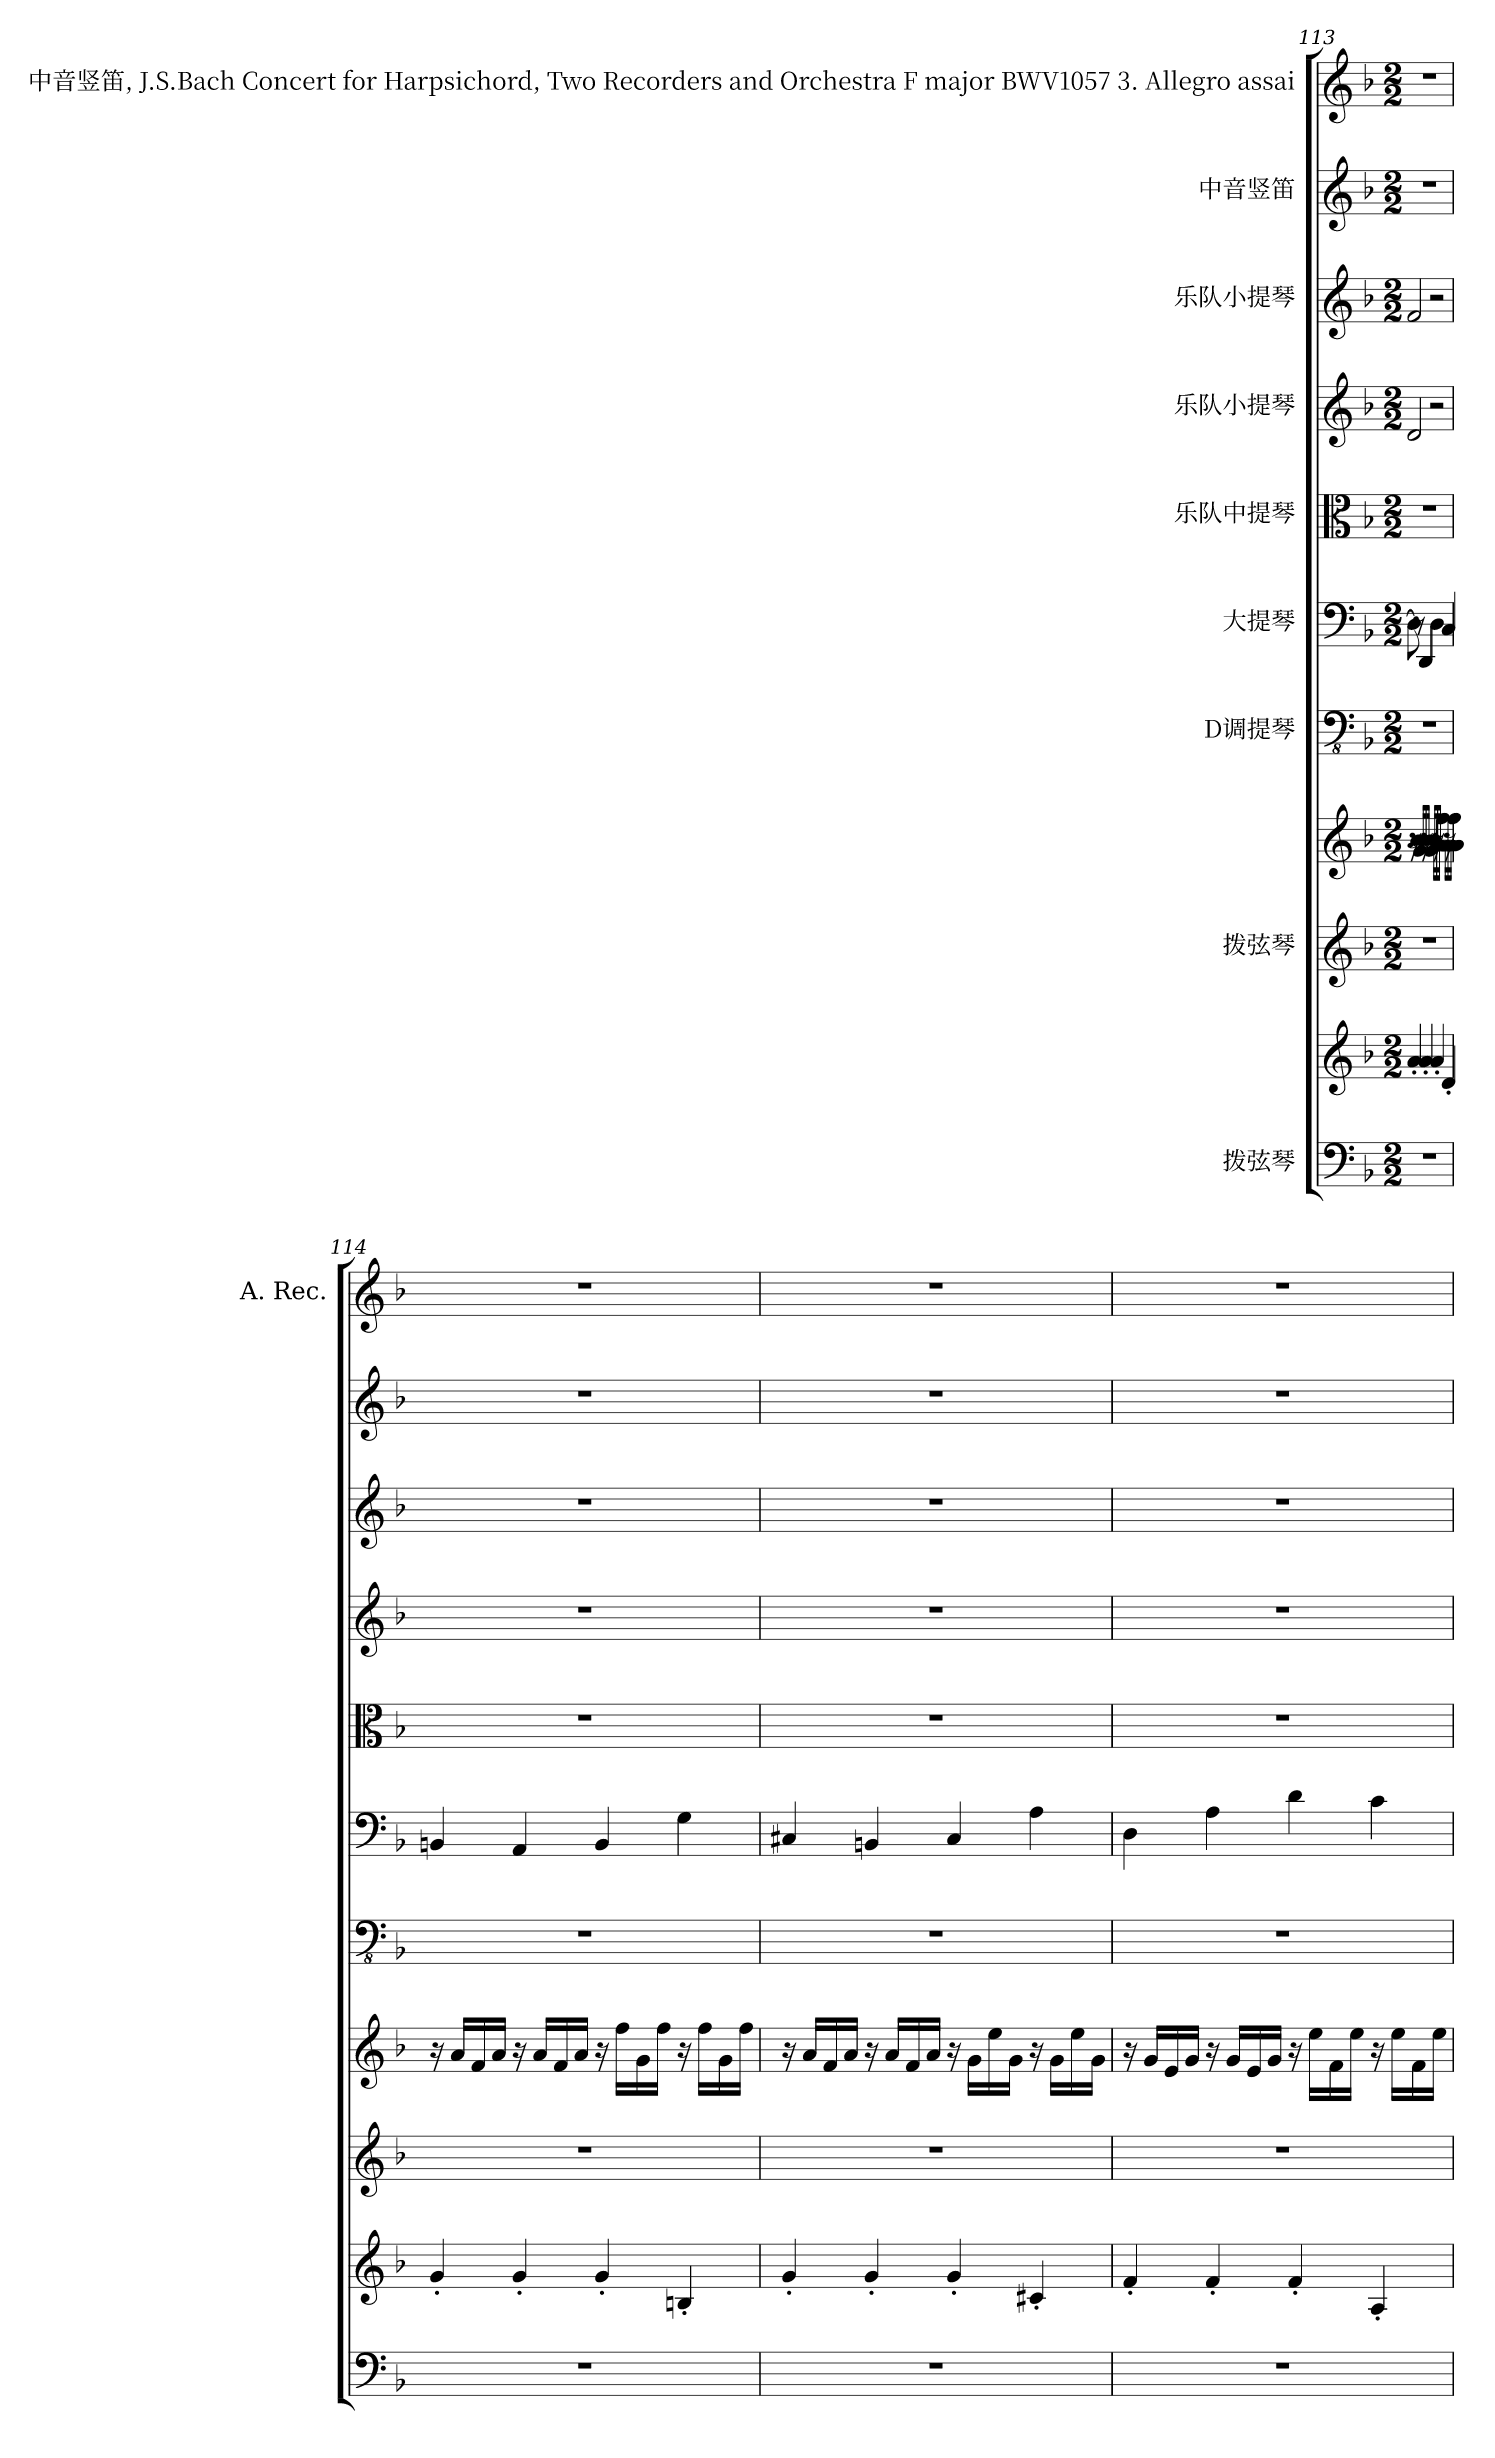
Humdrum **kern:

**kern	**kern	**kern	**kern	**kern	**kern	**kern	**kern	**kern	**kern	**kern
*part9	*part9	*part8	*part8	*part7	*part6	*part5	*part4	*part3	*part2	*part1
*staff11	*staff10	*staff9	*staff8	*staff7	*staff6	*staff5	*staff4	*staff3	*staff2	*staff1
*I"拨弦琴	*	*I"拨弦琴	*	*I"D调提琴	*I"大提琴	*I"乐队中提琴	*I"乐队小提琴	*I"乐队小提琴	*I"中音竖笛	*I"中音竖笛, J.S.Bach Concert for Harpsichord, Two Recorders and Orchestra F major BWV1057 3. Allegro assai
*	*	*	*	*	*	*	*	*	*	*I'A. Rec.
*clefF4	*clefG2	*clefG2	*clefG2	*clefFv4	*clefF4	*clefC3	*clefG2	*clefG2	*clefG2	*clefG2
*	*	*	*	*ITrd7c12	*	*	*	*	*	*
*k[b-]	*k[b-]	*k[b-]	*k[b-]	*k[b-]	*k[b-]	*k[b-]	*k[b-]	*k[b-]	*k[b-]	*k[b-]
*M2/2	*M2/2	*M2/2	*M2/2	*M2/2	*M2/2	*M2/2	*M2/2	*M2/2	*M2/2	*M2/2
=113	=113	=113	=113	=113	=113	=113	=113	=113	=113	=113
1r	4a'/	1r	16r	1r	8D\]	1r	2d/	2f/	1r	1r
.	.	.	16b-/LL	.	.	.	.	.	.	.
.	.	.	16g/	.	8r	.	.	.	.	.
.	.	.	16b-/JJ	.	.	.	.	.	.	.
.	4a'/	.	16r	.	4DD/	.	.	.	.	.
.	.	.	16b-/LL	.	.	.	.	.	.	.
.	.	.	16g/	.	.	.	.	.	.	.
.	.	.	16b-/JJ	.	.	.	.	.	.	.
.	4a'/	.	16r	.	4D\	.	2r	2r	.	.
.	.	.	16a\LL	.	.	.	.	.	.	.
.	.	.	16ff\	.	.	.	.	.	.	.
.	.	.	16a\JJ	.	.	.	.	.	.	.
.	4d'/	.	16r	.	4C/	.	.	.	.	.
.	.	.	16a\LL	.	.	.	.	.	.	.
.	.	.	16ff\	.	.	.	.	.	.	.
.	.	.	16a\JJ	.	.	.	.	.	.	.
!!LO:PB:g=z
=114	=114	=114	=114	=114	=114	=114	=114	=114	=114	=114
1r	4g'/	1r	16r	1r	4BBn/	1r	1r	1r	1r	1r
.	.	.	16a/LL	.	.	.	.	.	.	.
.	.	.	16f/	.	.	.	.	.	.	.
.	.	.	16a/JJ	.	.	.	.	.	.	.
.	4g'/	.	16r	.	4AA/	.	.	.	.	.
.	.	.	16a/LL	.	.	.	.	.	.	.
.	.	.	16f/	.	.	.	.	.	.	.
.	.	.	16a/JJ	.	.	.	.	.	.	.
.	4g'/	.	16r	.	4BB/	.	.	.	.	.
.	.	.	16ff\LL	.	.	.	.	.	.	.
.	.	.	16g\	.	.	.	.	.	.	.
.	.	.	16ff\JJ	.	.	.	.	.	.	.
.	4Bn'/	.	16r	.	4G\	.	.	.	.	.
.	.	.	16ff\LL	.	.	.	.	.	.	.
.	.	.	16g\	.	.	.	.	.	.	.
.	.	.	16ff\JJ	.	.	.	.	.	.	.
=115	=115	=115	=115	=115	=115	=115	=115	=115	=115	=115
1r	4g'/	1r	16r	1r	4C#X/	1r	1r	1r	1r	1r
.	.	.	16a/LL	.	.	.	.	.	.	.
.	.	.	16f/	.	.	.	.	.	.	.
.	.	.	16a/JJ	.	.	.	.	.	.	.
.	4g'/	.	16r	.	4BBn/	.	.	.	.	.
.	.	.	16a/LL	.	.	.	.	.	.	.
.	.	.	16f/	.	.	.	.	.	.	.
.	.	.	16a/JJ	.	.	.	.	.	.	.
.	4g'/	.	16r	.	4C#/	.	.	.	.	.
.	.	.	16g\LL	.	.	.	.	.	.	.
.	.	.	16ee\	.	.	.	.	.	.	.
.	.	.	16g\JJ	.	.	.	.	.	.	.
.	4c#X'/	.	16r	.	4A\	.	.	.	.	.
.	.	.	16g\LL	.	.	.	.	.	.	.
.	.	.	16ee\	.	.	.	.	.	.	.
.	.	.	16g\JJ	.	.	.	.	.	.	.
!!LO:PB:g=z
=116	=116	=116	=116	=116	=116	=116	=116	=116	=116	=116
1r	4f'/	1r	16r	1r	4D\	1r	1r	1r	1r	1r
.	.	.	16g/LL	.	.	.	.	.	.	.
.	.	.	16e/	.	.	.	.	.	.	.
.	.	.	16g/JJ	.	.	.	.	.	.	.
.	4f'/	.	16r	.	4A\	.	.	.	.	.
.	.	.	16g/LL	.	.	.	.	.	.	.
.	.	.	16e/	.	.	.	.	.	.	.
.	.	.	16g/JJ	.	.	.	.	.	.	.
.	4f'/	.	16r	.	4d\	.	.	.	.	.
.	.	.	16ee\LL	.	.	.	.	.	.	.
.	.	.	16f\	.	.	.	.	.	.	.
.	.	.	16ee\JJ	.	.	.	.	.	.	.
.	4A'/	.	16r	.	4c\	.	.	.	.	.
.	.	.	16ee\LL	.	.	.	.	.	.	.
.	.	.	16f\	.	.	.	.	.	.	.
.	.	.	16ee\JJ	.	.	.	.	.	.	.
=	=	=	=	=	=	=	=	=	=	=
*-	*-	*-	*-	*-	*-	*-	*-	*-	*-	*-
